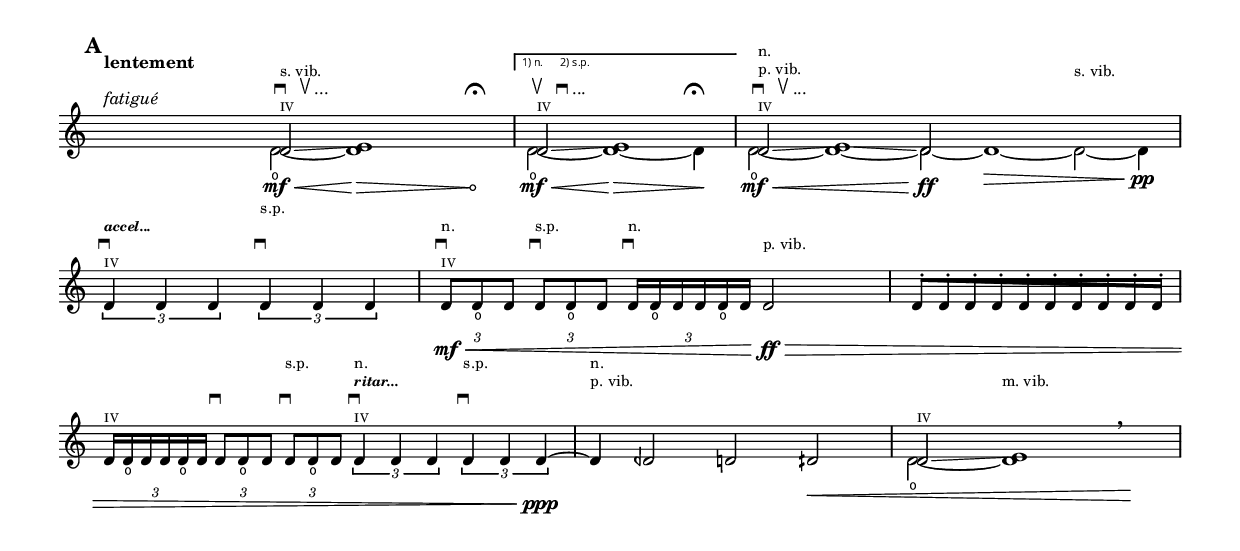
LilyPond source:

% DO NOT EDIT this file manually; it is automatically
% generated from Documentation/snippets/new
% Make any changes in Documentation/snippets/new/
% and then run scripts/auxiliar/makelsr.py
%
% This file is in the public domain.
%% Note: this file works from version 2.14.0
% #!lilypond lcp-extract.ly -*- coding: utf-8; -*-

%%%
%%% les-cinq-pieds:
%%% extract for the lilypond documentaton project
%%%

%% Title:	Les cinq pieds
%% Composer: 	David Séverin
%% Date:	Juillet 2007
%% Instrument:	Violon Solo
%% Dedication:	A mon épouse Lívia De Souza Vidal
%% Additional:	avec l'aide de Krzysztof Wagenaar

%% Statement:

%% Here by, I, the composer, agree that this extract of my composition
%% be in the public domain and can be part of, used and presented in
%% the LilyPond Documention Project.

%% Statement Date: Octber the 9th, 2008


\header {
  lsrtags = "headwords"
  texidoc = ""
  doctitle = "headword"
} % begin verbatim



\version "2.14.0"
#(set-global-staff-size 15)

%%%
%%% Abreviations
%%%

db         = \markup { \musicglyph #"scripts.downbow" }
dub        = \markup { \line { \musicglyph #"scripts.downbow" " " \musicglyph #"scripts.upbow" } }
dubetc     = \markup { \line { \musicglyph #"scripts.downbow" " " \musicglyph #"scripts.upbow" "..." } }

ub         = \markup { \musicglyph #"scripts.upbow" }
udb        = \markup { \line { \musicglyph #"scripts.upbow" " " \musicglyph #"scripts.downbow" } }
udbetc     = \markup { \line { \musicglyph #"scripts.upbow" " " \musicglyph #"scripts.downbow" "..." } }

fermaTa    = \markup \musicglyph #"scripts.ufermata"

accel   = \markup \tiny \italic \bold "accel..."
ritar   = \markup \tiny \italic \bold "ritar..."

ignore     = \override NoteColumn #'ignore-collision = ##t


%%
%% Strings
%%

svib           = \markup \small "s. vib."
pvib           = \markup \small "p. vib."
mvib           = \markup \small "m. vib."
sulp           = \markup \small "s.p."
norm           = \markup \small "n."

quatre         = \markup \teeny "IV"


%%
%% Shifting Notes
%%

shift      = \once \override NoteColumn #'force-hshift = #0.9
shifta     = \once \override NoteColumn #'force-hshift = #1.2
shiftb     = \once \override NoteColumn #'force-hshift = #1.4


%%
%% Hairpin
%%

% aniente        = "a niente"
aniente        = \once \override Hairpin #'circled-tip = ##t


%%
%% Tuplets
%%

tupletbp       = \once \override Staff.TupletBracket #'padding = #2.25


%%
%% Flag [Note Head - Stem]
%%

noflag         = \once \override Flag #'style = #'no-flag

%%%
%%% Functions
%%%

#(define-markup-command (colmark layout props args)
  (markup-list?)
  (let ((entries (cons (list '(baseline-skip . 2.3)) props)
       ))
   (interpret-markup layout entries
    (make-column-markup
     (map (lambda (arg)
	   (markup arg))
      (reverse args))))))


%%%
%%% Instruments
%%%

ViolinSolo = \relative c' {

  \voiceOne

  \set Score.markFormatter     =  #format-mark-box-numbers
  \override Score.VoltaBracket #'font-name                  = #"sans"
  \override Score.VoltaBracket #'extra-offset               = #'(0 . 1)
  \override SpacingSpanner     #'uniform-stretching         = ##t


  %% Measure 1
  \time 25/8
  \mark \default
  r2 ^\markup \colmark { \italic "fatigué" " " \bold "lentement"} r4 r r8
  <<
    { \shift d2 \glissando ^\markup \colmark { \quatre \dubetc \svib } \shifta e1 } \\
    { d2 \open \mf \< ~ \aniente d1  \! \> r4 r ^\markup \colmark { " " \fermaTa } \! }
  >>


  %% Measure 2
  \time 7/4
  \set Score.repeatCommands = #'((volta "1) n.      2) s.p."))
  <<
    { \shift d2 \glissando ^\markup \colmark { \quatre \udbetc } \shifta e1 } \\
    { d2 \open \mf \< ~ d1 \! \> ~ d4 ^\markup \colmark { " " \fermaTa } \! }
  >>
  \set Score.repeatCommands = #'((volta #f))


  %% Measure 3
  \time 15/4
  <<
    { \shift d2 \glissando ^\markup \colmark { \quatre \dubetc \pvib \norm } \shifta e1 \glissando d2 } \\
    { d2 \open \mf \< ~ d1 ~ d2 \ff  ~ d1 \> ~ d2 ^\markup \colmark { " " " " \svib } ~ d4 \pp}
  >>
  \break

  %% Measure 4
  \time 4/4
  \stemUp
  \tupletDown
  \times 2/3 { d4 ^\markup \colmark { \quatre \db \accel } d d }
  \times 2/3 { d4 ^\markup \colmark { " " \db " " \sulp } d d }



  %% Measure 5
  \time 5/4
  \tupletbp \times 2/3 { d8 \mf \< ^\markup \colmark { \quatre \db \norm } d _\open d }
  \tupletbp \times 2/3 { d8 ^\markup \colmark { " " \db \sulp } d _\open d }
  \tupletbp \times 2/3 { d16 ^\markup \colmark { " " \db \norm } d _\open d d d _\open d }
  d2 \ff ^\markup \colmark { " " \pvib } \>


  %% Measure 6
  \time 5/8
  \once \override Beam #'grow-direction = #RIGHT  % \featherDurations #(ly:make-moment 2 3)
  { d16 \staccato
    [ d \staccato d \staccato d \staccato d \staccato d \staccato d \staccato d \staccato d \staccato d \staccato]
  }
  \break


  %% Measure 7
  \time 7/4
  \tupletbp \times 2/3 { d16 ^\markup \colmark { \quatre } d _\open d d d _\open d }
  \tupletbp \times 2/3 { d8 ^\markup \colmark { " " \db } d _\open d }
  \tupletbp \times 2/3 { d8 ^\markup \colmark { " " \db " " \sulp } d _\open d }
  \times 2/3 { d4 ^\markup \colmark { \quatre \db \ritar \norm } d d }
  \times 2/3 { d4 ^\markup \colmark { " " \db " " \sulp } d d \ppp ~ }


  %% Measure 8
  d4 ^\markup \colmark { " " " " \pvib \norm }
  deh2 d dih \<


  %% Measure 9
  <<
    { \shift d2 \glissando ^\markup \colmark { \quatre } \shifta e1 } \\
    { d2 \open ~ d1  ^\markup \colmark { " " " " \mvib } }
  >>
  \breathe r4 \!

}


%%%
%%% Score
%%%

\score {

  <<
    \relative <<
      \new Staff \ViolinSolo
    >>

    \override Score.Rest #'transparent = ##t
    \set Score.defaultBarType          = "empty"
  >>

  \layout  {
    indent       = 0.0
    \context {
      \Staff
      \remove "Time_signature_engraver"
    }
    \context {
      \Score
      \remove "Bar_number_engraver"
    }
  }
}
